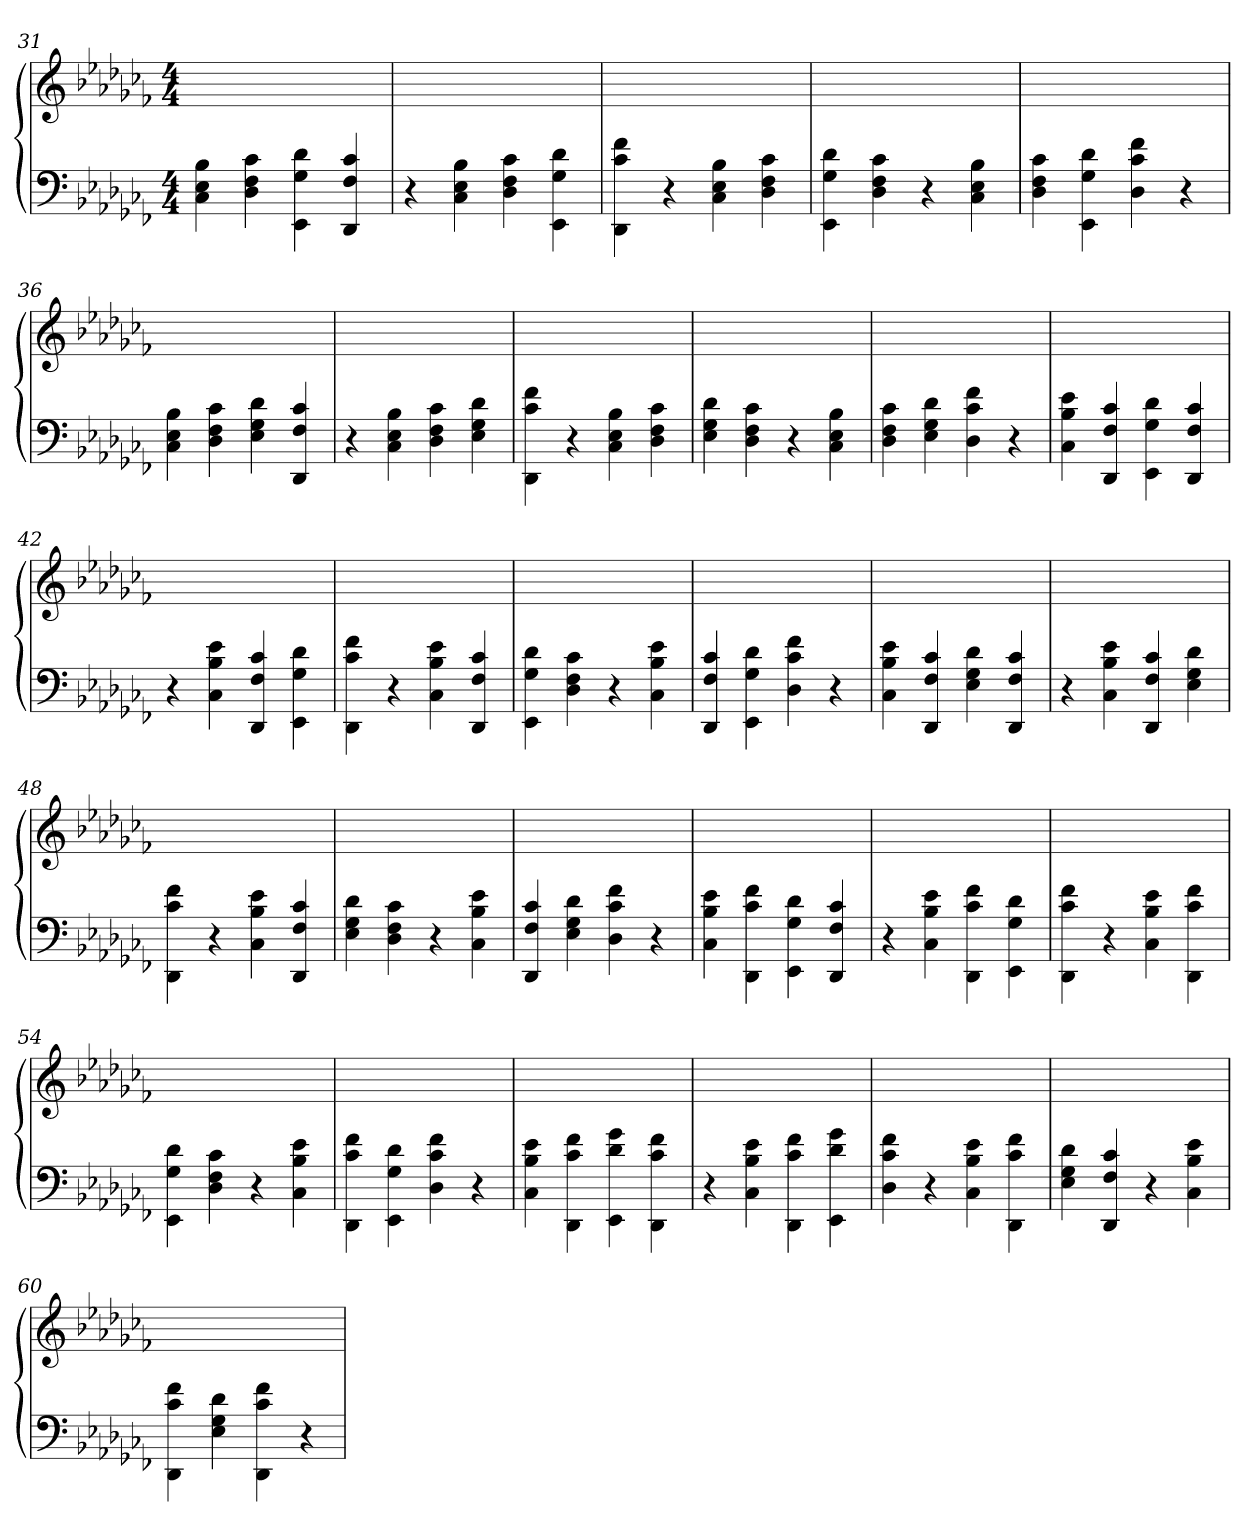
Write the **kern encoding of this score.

**kern	**kern
*part2	*part1
*staff2	*staff1
*clefF4	*clefG2
*k[b-e-a-d-g-c-f-]	*k[b-e-a-d-g-c-f-]
*C-:	*C-:
*M4/4	*M4/4
=31	=31
4C- 4E- 4B-	1ryy
4D- 4F- 4c-	.
4EE- 4G- 4d-	.
4DD- 4F- 4c-	.
=32	=32
4r	1ryy
4C- 4E- 4B-	.
4D- 4F- 4c-	.
4EE- 4G- 4d-	.
=33	=33
4DD- 4c- 4f-	1ryy
4r	.
4C- 4E- 4B-	.
4D- 4F- 4c-	.
=34	=34
4EE- 4G- 4d-	1ryy
4D- 4F- 4c-	.
4r	.
4C- 4E- 4B-	.
=35	=35
4D- 4F- 4c-	1ryy
4EE- 4G- 4d-	.
4D- 4c- 4f-	.
4r	.
=36	=36
4C- 4E- 4B-	1ryy
4D- 4F- 4c-	.
4E- 4G- 4d-	.
4DD- 4F- 4c-	.
=37	=37
4r	1ryy
4C- 4E- 4B-	.
4D- 4F- 4c-	.
4E- 4G- 4d-	.
=38	=38
4DD- 4c- 4f-	1ryy
4r	.
4C- 4E- 4B-	.
4D- 4F- 4c-	.
=39	=39
4E- 4G- 4d-	1ryy
4D- 4F- 4c-	.
4r	.
4C- 4E- 4B-	.
=40	=40
4D- 4F- 4c-	1ryy
4E- 4G- 4d-	.
4D- 4c- 4f-	.
4r	.
=41	=41
4C- 4B- 4e-	1ryy
4DD- 4F- 4c-	.
4EE- 4G- 4d-	.
4DD- 4F- 4c-	.
=42	=42
4r	1ryy
4C- 4B- 4e-	.
4DD- 4F- 4c-	.
4EE- 4G- 4d-	.
=43	=43
4DD- 4c- 4f-	1ryy
4r	.
4C- 4B- 4e-	.
4DD- 4F- 4c-	.
=44	=44
4EE- 4G- 4d-	1ryy
4D- 4F- 4c-	.
4r	.
4C- 4B- 4e-	.
=45	=45
4DD- 4F- 4c-	1ryy
4EE- 4G- 4d-	.
4D- 4c- 4f-	.
4r	.
=46	=46
4C- 4B- 4e-	1ryy
4DD- 4F- 4c-	.
4E- 4G- 4d-	.
4DD- 4F- 4c-	.
=47	=47
4r	1ryy
4C- 4B- 4e-	.
4DD- 4F- 4c-	.
4E- 4G- 4d-	.
=48	=48
4DD- 4c- 4f-	1ryy
4r	.
4C- 4B- 4e-	.
4DD- 4F- 4c-	.
=49	=49
4E- 4G- 4d-	1ryy
4D- 4F- 4c-	.
4r	.
4C- 4B- 4e-	.
=50	=50
4DD- 4F- 4c-	1ryy
4E- 4G- 4d-	.
4D- 4c- 4f-	.
4r	.
=51	=51
4C- 4B- 4e-	1ryy
4DD- 4c- 4f-	.
4EE- 4G- 4d-	.
4DD- 4F- 4c-	.
=52	=52
4r	1ryy
4C- 4B- 4e-	.
4DD- 4c- 4f-	.
4EE- 4G- 4d-	.
=53	=53
4DD- 4c- 4f-	1ryy
4r	.
4C- 4B- 4e-	.
4DD- 4c- 4f-	.
=54	=54
4EE- 4G- 4d-	1ryy
4D- 4F- 4c-	.
4r	.
4C- 4B- 4e-	.
=55	=55
4DD- 4c- 4f-	1ryy
4EE- 4G- 4d-	.
4D- 4c- 4f-	.
4r	.
=56	=56
4C- 4B- 4e-	1ryy
4DD- 4c- 4f-	.
4EE- 4d- 4g-	.
4DD- 4c- 4f-	.
=57	=57
4r	1ryy
4C- 4B- 4e-	.
4DD- 4c- 4f-	.
4EE- 4d- 4g-	.
=58	=58
4D- 4c- 4f-	1ryy
4r	.
4C- 4B- 4e-	.
4DD- 4c- 4f-	.
=59	=59
4E- 4G- 4d-	1ryy
4DD- 4F- 4c-	.
4r	.
4C- 4B- 4e-	.
=60	=60
4DD- 4c- 4f-	1ryy
4E- 4G- 4d-	.
4DD- 4c- 4f-	.
4r	.
=	=
*-	*-
